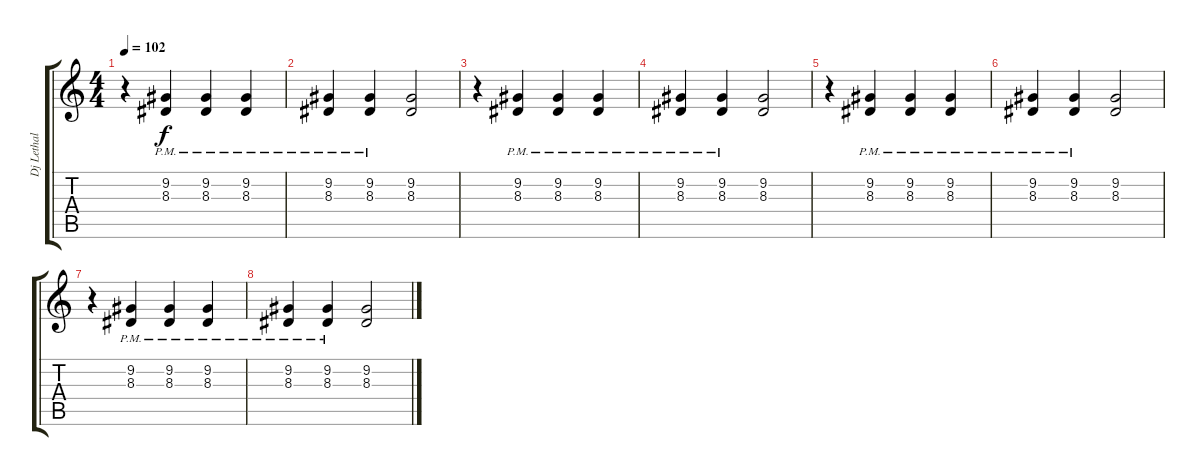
\track ("Dj Lethal (Samples)" "Dj Lethal ") {instrument stringensemble1}
\staff {score tabs}
\tuning (E4 B3 G3 D3 A2 E2) {hide}
\ts (4 4)
\tempo 102
\clef g2
\ks c
r.4{dy f volume 16} (9.2{pm} 8.3{pm}).4 (9.2{pm} 8.3{pm}).4 (9.2{pm} 8.3{pm}).4 |
(9.2{pm} 8.3{pm}).4 (9.2{pm} 8.3{pm}).4 (9.2 8.3).2 |
r.4 (9.2{pm} 8.3{pm}).4 (9.2{pm} 8.3{pm}).4 (9.2{pm} 8.3{pm}).4 |
(9.2{pm} 8.3{pm}).4 (9.2{pm} 8.3{pm}).4 (9.2 8.3).2 |
r.4 (9.2{pm} 8.3{pm}).4 (9.2{pm} 8.3{pm}).4 (9.2{pm} 8.3{pm}).4 |
(9.2{pm} 8.3{pm}).4 (9.2{pm} 8.3{pm}).4 (9.2 8.3).2 |
r.4 (9.2{pm} 8.3{pm}).4 (9.2{pm} 8.3{pm}).4 (9.2{pm} 8.3{pm}).4 |
(9.2{pm} 8.3{pm}).4 (9.2{pm} 8.3{pm}).4 (9.2 8.3).2
